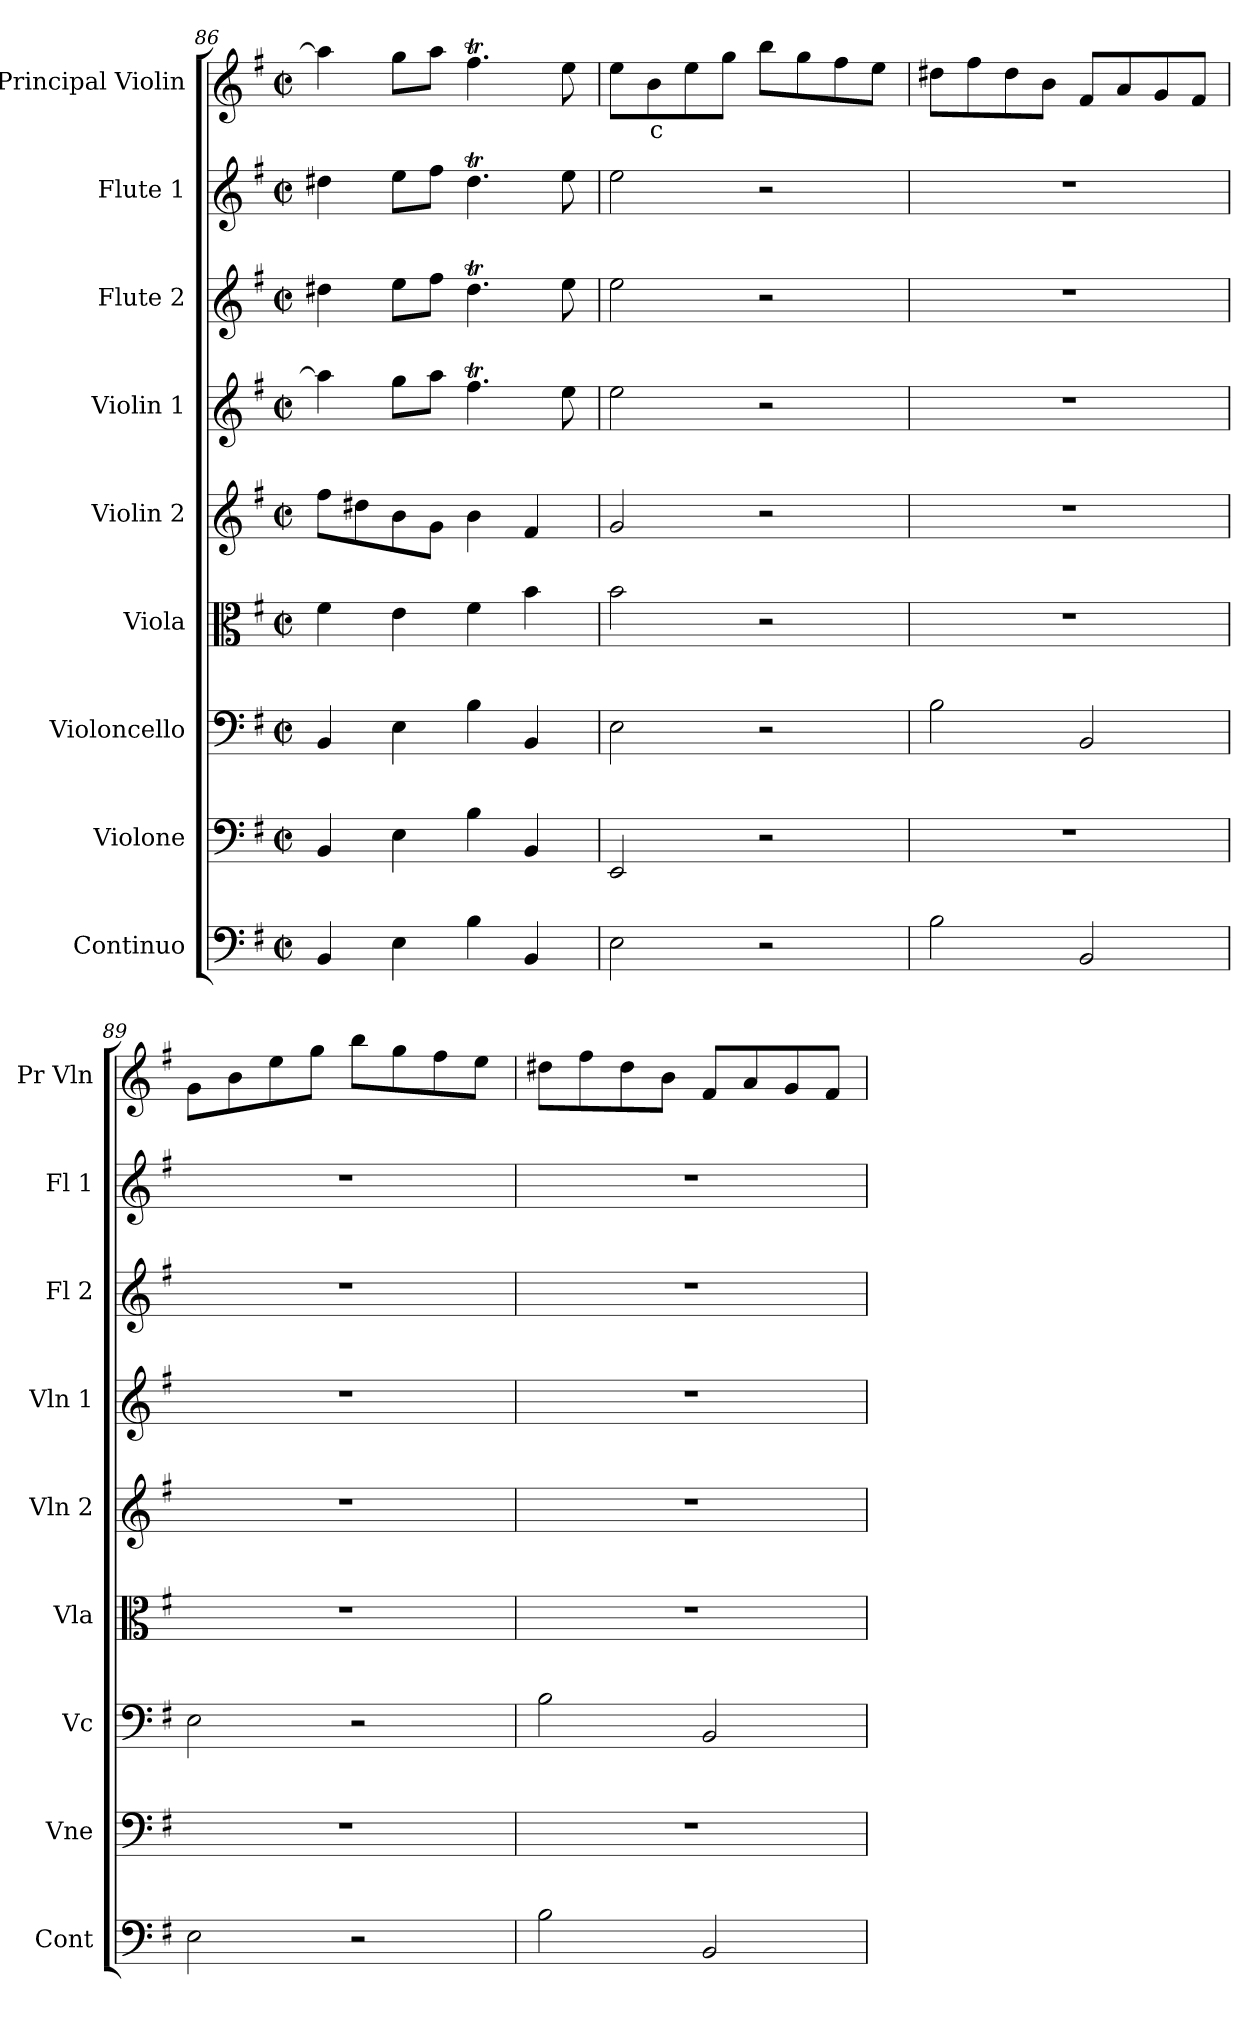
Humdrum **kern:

**kern	**kern	**kern	**kern	**kern	**kern	**kern	**kern	**kern	**text
*part9	*part8	*part7	*part6	*part5	*part4	*part3	*part2	*part1	*part1
*staff9	*staff8	*staff7	*staff6	*staff5	*staff4	*staff3	*staff2	*staff1	*staff1
*I"Continuo	*I"Violone	*I"Violoncello	*I"Viola	*I"Violin 2	*I"Violin 1	*I"Flute 2	*I"Flute 1	*I"Principal Violin	*
*I'Cont	*I'Vne	*I'Vc	*I'Vla	*I'Vln 2	*I'Vln 1	*I'Fl 2	*I'Fl 1	*I'Pr Vln	*
*clefF4	*clefF4	*clefF4	*clefC3	*clefG2	*clefG2	*clefG2	*clefG2	*clefG2	*
*	*ITrd7c12	*	*	*	*	*	*	*	*
*k[f#]	*k[f#]	*k[f#]	*k[f#]	*k[f#]	*k[f#]	*k[f#]	*k[f#]	*k[f#]	*
*M2/2	*M2/2	*M2/2	*M2/2	*M2/2	*M2/2	*M2/2	*M2/2	*M2/2	*
*met(c|)	*met(c|)	*met(c|)	*met(c|)	*met(c|)	*met(c|)	*met(c|)	*met(c|)	*met(c|)	*
=86	=86	=86	=86	=86	=86	=86	=86	=86	=86
4BB/	4BBB/	4BB/	4f#\	8ff#\L	4aa\]	4dd#X\	4dd#X\	4aa\]	.
.	.	.	.	8dd#X\	.	.	.	.	.
4E\	4EE\	4E\	4e\	8b\	8gg\L	8ee\L	8ee\L	8gg\L	.
.	.	.	.	8g\J	8aa\J	8ff#\J	8ff#\J	8aa\J	.
4B\	4BB\	4B\	4f#\	4b\	4.ff#t\	4.dd#t\	4.dd#t\	4.ff#t\	.
4BB/	4BBB/	4BB/	4b\	4f#/	.	.	.	.	.
.	.	.	.	.	8ee\	8ee\	8ee\	8ee\	.
=87	=87	=87	=87	=87	=87	=87	=87	=87	=87
2E\	2EEE/	2E\	2b\	2g/	2ee\	2ee\	2ee\	8ee\L	.
!	!	!	!	!	!	!	!	!	!LO:LY:b:color=#FF0000
.	.	.	.	.	.	.	.	8b\	c
.	.	.	.	.	.	.	.	8ee\	.
.	.	.	.	.	.	.	.	8gg\J	.
2r	2r	2r	2r	2r	2r	2r	2r	8bb\L	.
.	.	.	.	.	.	.	.	8gg\	.
.	.	.	.	.	.	.	.	8ff#\	.
.	.	.	.	.	.	.	.	8ee\J	.
=88	=88	=88	=88	=88	=88	=88	=88	=88	=88
2B\	1r	2B\	1r	1r	1r	1r	1r	8dd#X\L	.
.	.	.	.	.	.	.	.	8ff#\	.
.	.	.	.	.	.	.	.	8dd#\	.
.	.	.	.	.	.	.	.	8b\J	.
2BB/	.	2BB/	.	.	.	.	.	8f#/L	.
.	.	.	.	.	.	.	.	8a/	.
.	.	.	.	.	.	.	.	8g/	.
.	.	.	.	.	.	.	.	8f#/J	.
!!LO:PB:g=z
=89	=89	=89	=89	=89	=89	=89	=89	=89	=89
2E\	1r	2E\	1r	1r	1r	1r	1r	8g\L	.
.	.	.	.	.	.	.	.	8b\	.
.	.	.	.	.	.	.	.	8ee\	.
.	.	.	.	.	.	.	.	8gg\J	.
2r	.	2r	.	.	.	.	.	8bb\L	.
.	.	.	.	.	.	.	.	8gg\	.
.	.	.	.	.	.	.	.	8ff#\	.
.	.	.	.	.	.	.	.	8ee\J	.
=90	=90	=90	=90	=90	=90	=90	=90	=90	=90
2B\	1r	2B\	1r	1r	1r	1r	1r	8dd#X\L	.
.	.	.	.	.	.	.	.	8ff#\	.
.	.	.	.	.	.	.	.	8dd#\	.
.	.	.	.	.	.	.	.	8b\J	.
2BB/	.	2BB/	.	.	.	.	.	8f#/L	.
.	.	.	.	.	.	.	.	8a/	.
.	.	.	.	.	.	.	.	8g/	.
.	.	.	.	.	.	.	.	8f#/J	.
=	=	=	=	=	=	=	=	=	=
*-	*-	*-	*-	*-	*-	*-	*-	*-	*-
